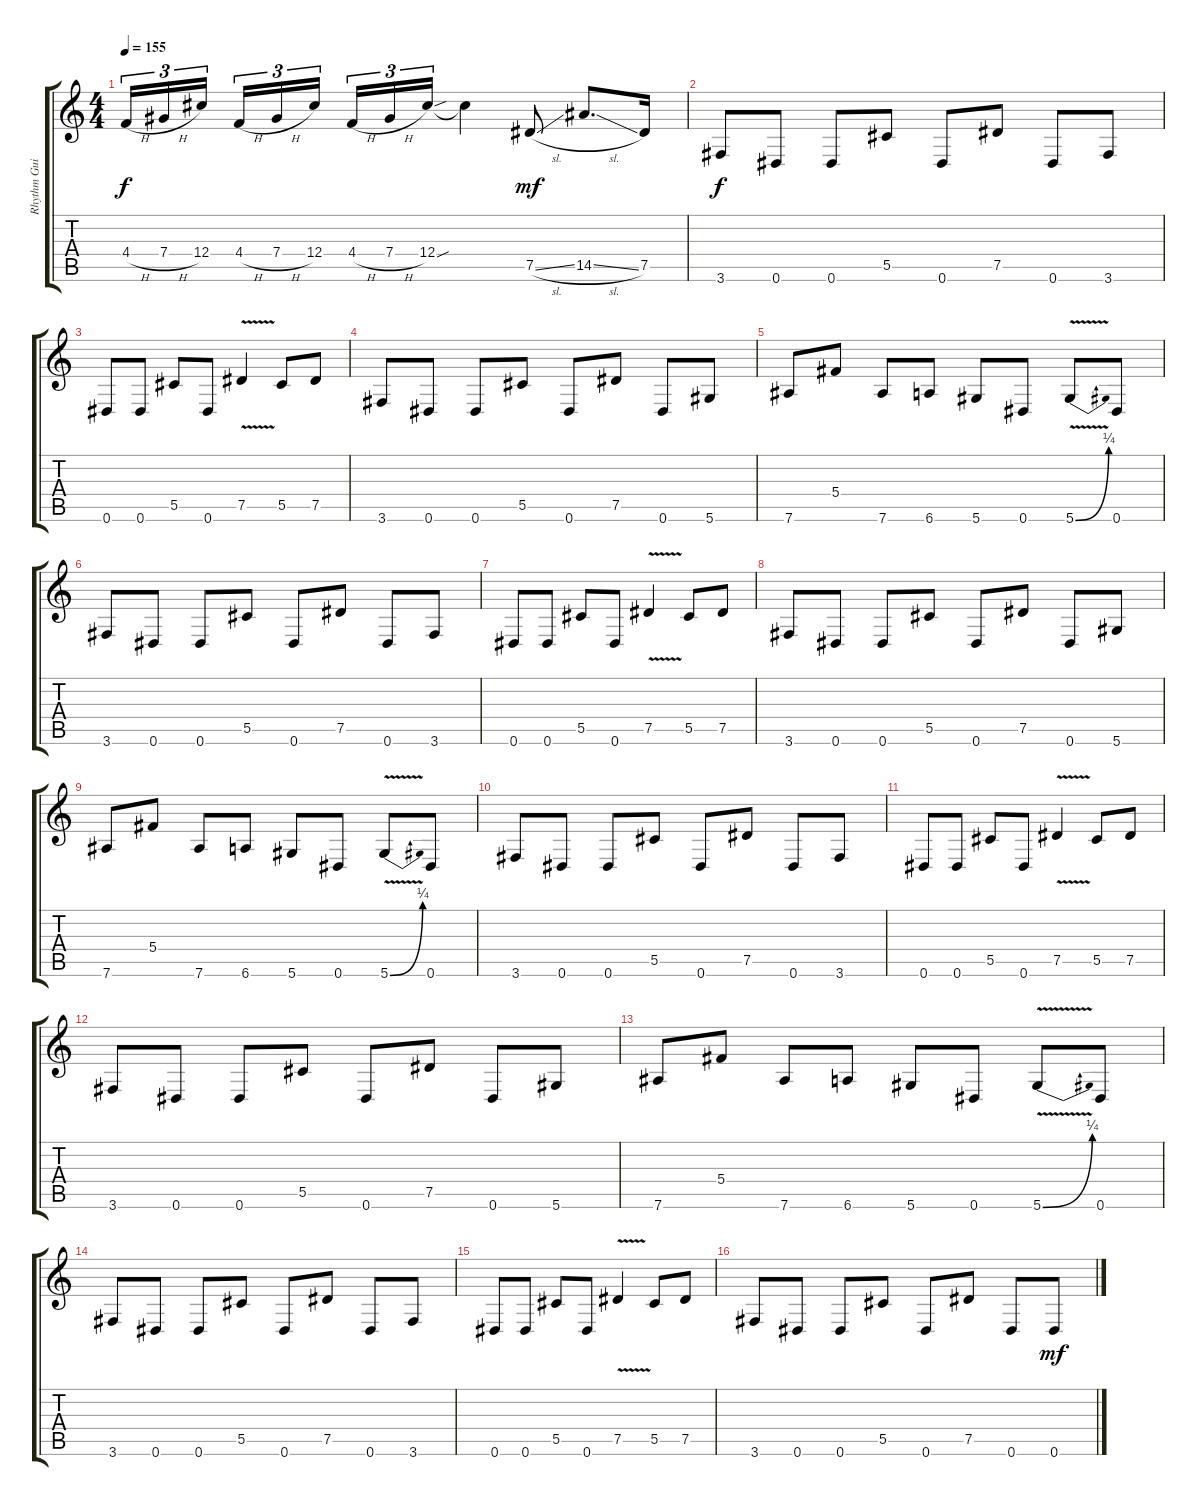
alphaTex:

\track ("Rhythm Guitar" "Rhythm Gui") {instrument overdrivenguitar}
\staff {score tabs}
\tuning (Eb4 Bb3 Gb3 Db3 Ab2 Eb2) {hide}
\ts (4 4)
\tempo 155
\clef g2
\ks c
4.4{h}.16{tu (3 2) dy f} 7.4{h}.16{tu (3 2)} 12.4.16{tu (3 2) beam splitsecondary} 4.4{h}.16{tu (3 2)} 7.4{h}.16{tu (3 2)} 12.4.16{tu (3 2)} 4.4{h}.16{tu (3 2)} 7.4{h}.16{tu (3 2)} 12.4{sou}.16{tu (3 2)} 12.4{t}.4 7.5{sl}.8{dy mf} 14.5{sl}.8{d} 7.5.16 |
3.6.8{dy f} 0.6.8 0.6.8 5.5.8 0.6.8 7.5.8 0.6.8 3.6.8 |
0.6.8 0.6.8 5.5.8 0.6.8 7.5{v}.4 5.5.8 7.5.8 |
3.6.8 0.6.8 0.6.8 5.5.8 0.6.8 7.5.8 0.6.8 5.6.8 |
7.6.8 5.4.8 7.6.8 6.6.8 5.6.8 0.6.8 5.6{be (bend 0 0 60 1) v}.8 0.6.8 |
3.6.8 0.6.8 0.6.8 5.5.8 0.6.8 7.5.8 0.6.8 3.6.8 |
0.6.8 0.6.8 5.5.8 0.6.8 7.5{v}.4 5.5.8 7.5.8 |
3.6.8 0.6.8 0.6.8 5.5.8 0.6.8 7.5.8 0.6.8 5.6.8 |
7.6.8 5.4.8 7.6.8 6.6.8 5.6.8 0.6.8 5.6{be (bend 0 0 60 1) v}.8 0.6.8 |
3.6.8 0.6.8 0.6.8 5.5.8 0.6.8 7.5.8 0.6.8 3.6.8 |
0.6.8 0.6.8 5.5.8 0.6.8 7.5{v}.4 5.5.8 7.5.8 |
3.6.8 0.6.8 0.6.8 5.5.8 0.6.8 7.5.8 0.6.8 5.6.8 |
7.6.8 5.4.8 7.6.8 6.6.8 5.6.8 0.6.8 5.6{be (bend 0 0 60 1) v}.8 0.6.8 |
3.6.8 0.6.8 0.6.8 5.5.8 0.6.8 7.5.8 0.6.8 3.6.8 |
0.6.8 0.6.8 5.5.8 0.6.8 7.5{v}.4 5.5.8 7.5.8 |
3.6.8 0.6.8 0.6.8 5.5.8 0.6.8 7.5.8 0.6.8 0.6.8{dy mf}
